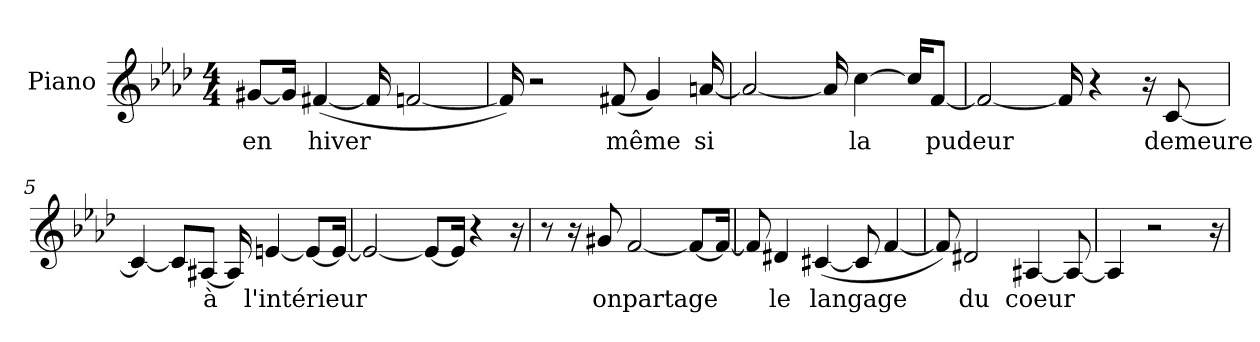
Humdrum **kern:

**kern	**text
*part1	*part1
*staff1	*staff1
*I"Piano	*
*I'Pno	*
*clefG2	*
*k[b-e-a-d-]	*
*f:	*
*M4/4	*
*MM139	*
=1	=1
[8g#/L	en
16g#/Jk]	.
([4f#	hiver
16f#]	.
[2f	.
=2	=2
16f])	.
2r	.
(8f#	même
4g)	.
[16a	si
=3	=3
2a_	.
16a]	.
[4cc	la
16cc/KL]	.
[8f/J	pudeur
=4	=4
2f_	.
16f]	.
4r	.
16r	.
[8c	demeure
=5	=5
4c_	.
8c/L]	.
[8A#/J	à
16A#]	.
[4e	l'intérieur
8e/L_	.
16e/Jk_	.
=6	=6
2e_	.
8e/L_	.
16e/Jk]	.
4r	.
16r	.
=7	=7
8r	.
16r	.
8g#	on
[2f	partage
8f/L_	.
16f/Jk_	.
=8	=8
8f]	.
4d#	le
([4c#	langage
8c#]	.
[4f	.
=9	=9
8f])	.
2d#	du
[4A#	coeur
8A#_	.
=10	=10
4A#]	.
2r	.
16r	.
=	=
*-	*-
